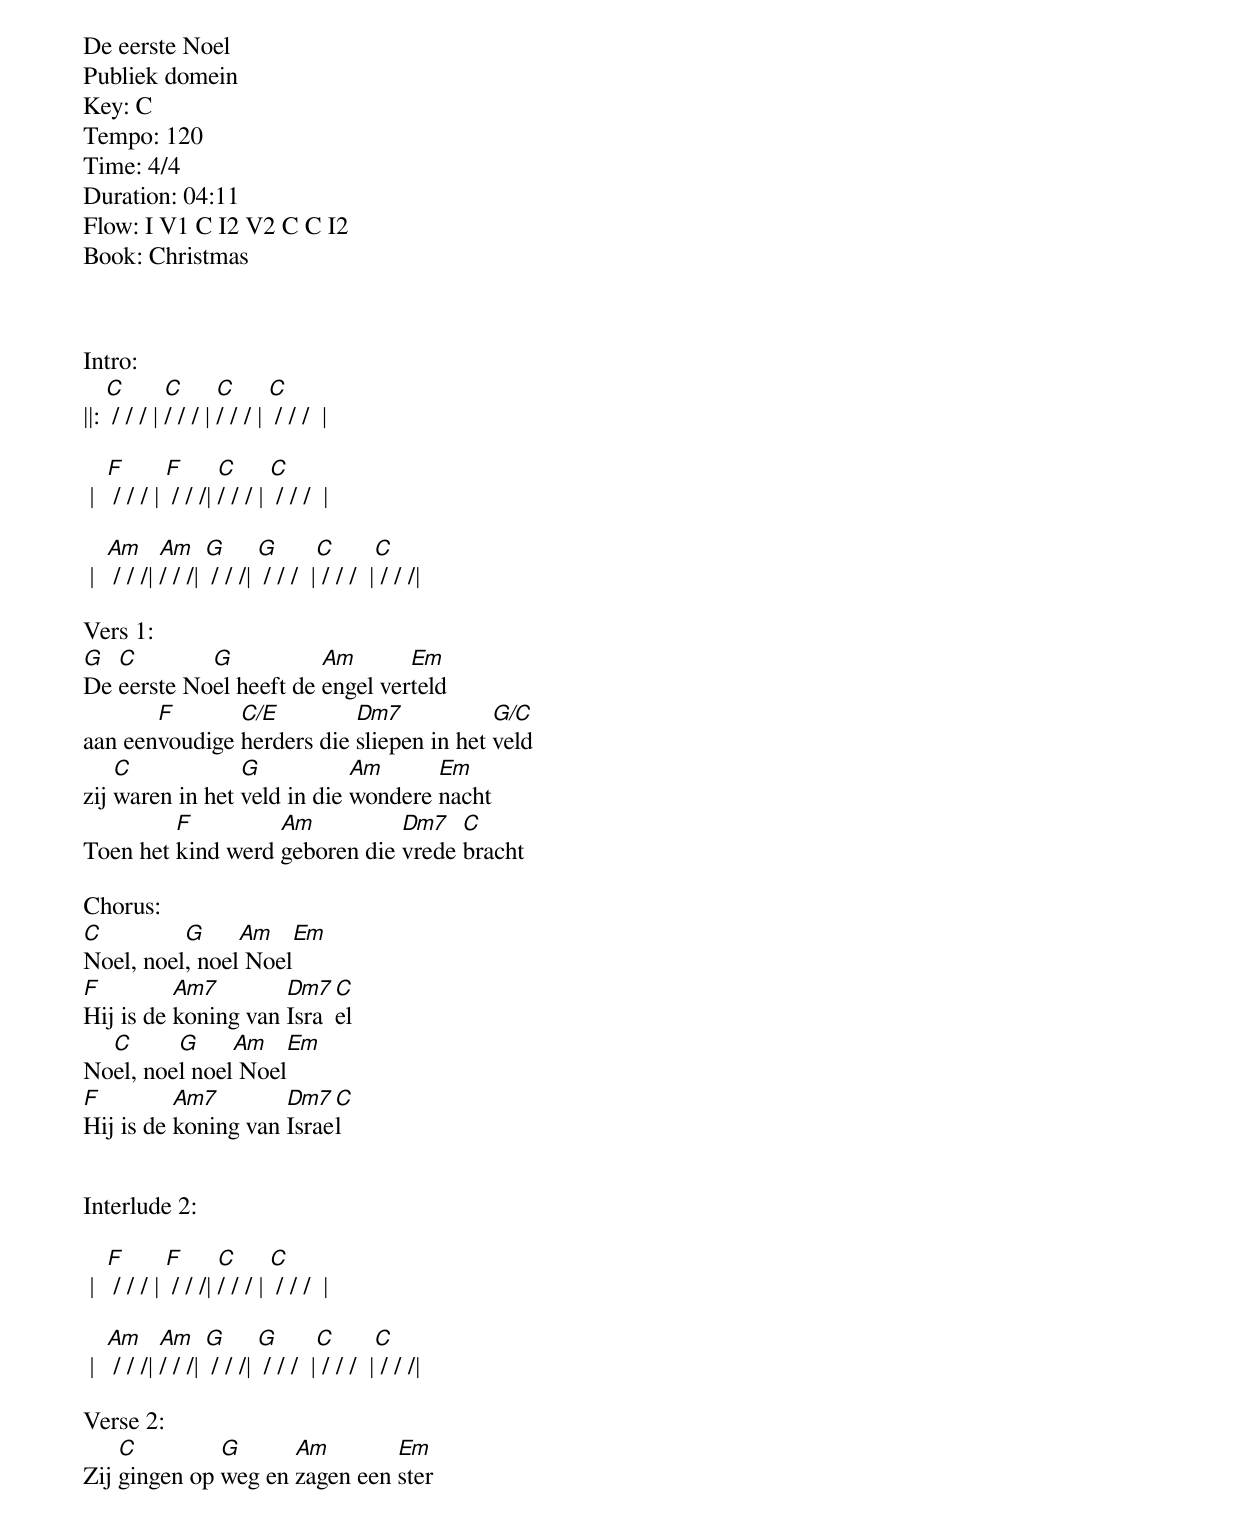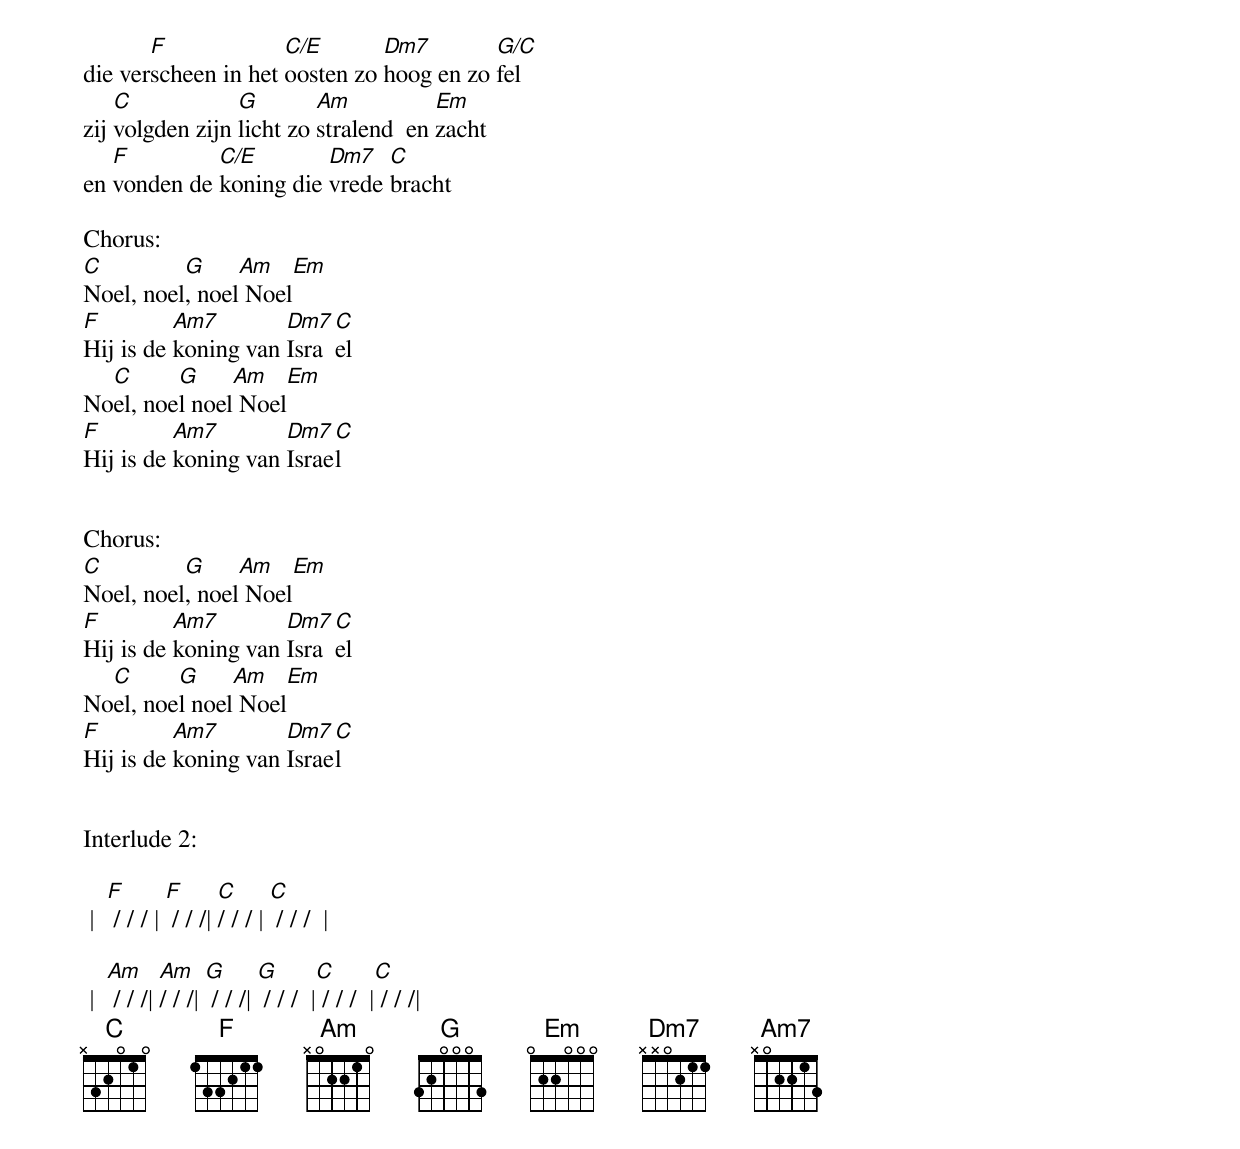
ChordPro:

De eerste Noel
Publiek domein
Key: C
Tempo: 120
Time: 4/4
Duration: 04:11
Flow: I V1 C I2 V2 C C I2
Book: Christmas



Intro:
||: [C] / / / | [C]/ / / | [C]/ / / | [C] / / /  |

 |  [F] / / / | [F] / / /| [C]/ / / | [C] / / /  |

 |  [Am] / / /| [Am]/ / /| [G] / / /| [G] / / /  |[C] / / /  |[C] / / /|

Vers 1:
[G]De [C]eerste No[G]el heeft de [Am]engel ver[Em]teld
aan een[F]voudige [C/E]herders die [Dm7]sliepen in het [G/C]veld
zij [C]waren in het [G]veld in die [Am]wondere [Em]nacht
Toen het [F]kind werd [Am]geboren die [Dm7]vrede [C]bracht

Chorus:
[C]Noel, noel[G], noel[Am] Noel[Em]
[F]Hij is de [Am7]koning van [Dm7]Isra[C]el
No[C]el, noe[G]l noel[Am] Noel[Em]
[F]Hij is de [Am7]koning van [Dm7]Israe[C]l


Interlude 2:

 |  [F] / / / | [F] / / /| [C]/ / / | [C] / / /  |

 |  [Am] / / /| [Am]/ / /| [G] / / /| [G] / / /  |[C] / / /  |[C] / / /|

Verse 2:
Zij [C]gingen op [G]weg en [Am]zagen een [Em]ster
die ver[F]scheen in het [C/E]oosten zo [Dm7]hoog en zo [G/C]fel
zij [C]volgden zijn [G]licht zo [Am]stralend  en [Em]zacht
en [F]vonden de [C/E]koning die [Dm7]vrede [C]bracht

Chorus:
[C]Noel, noel[G], noel[Am] Noel[Em]
[F]Hij is de [Am7]koning van [Dm7]Isra[C]el
No[C]el, noe[G]l noel[Am] Noel[Em]
[F]Hij is de [Am7]koning van [Dm7]Israe[C]l


Chorus:
[C]Noel, noel[G], noel[Am] Noel[Em]
[F]Hij is de [Am7]koning van [Dm7]Isra[C]el
No[C]el, noe[G]l noel[Am] Noel[Em]
[F]Hij is de [Am7]koning van [Dm7]Israe[C]l


Interlude 2:

 |  [F] / / / | [F] / / /| [C]/ / / | [C] / / /  |

 |  [Am] / / /| [Am]/ / /| [G] / / /| [G] / / /  |[C] / / /  |[C] / / /|
